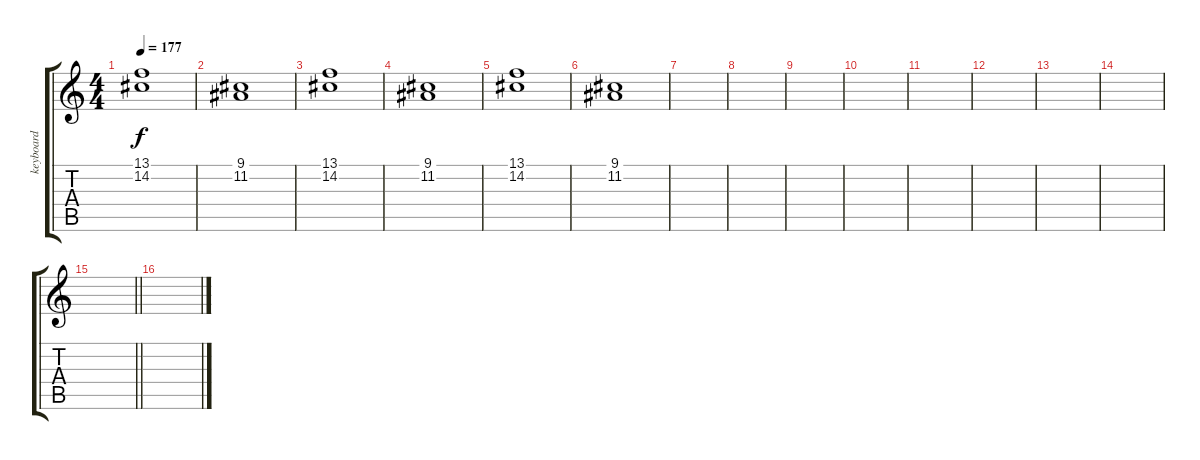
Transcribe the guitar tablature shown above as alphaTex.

\track ("keyboard" "keyboard") {instrument pad2warm}
\staff {score tabs}
\tuning (E4 B3 G3 D3 A2 E2) {hide}
\ts (4 4)
\section ("" "")
\tempo 177
\clef g2
\ks c
(13.1 14.2).1{dy f instrument pad2warm} |
(9.1 11.2).1 |
(13.1 14.2).1 |
(9.1 11.2).1 |
(13.1 14.2).1 |
(9.1 11.2).1 |
|
|
|
|
|
|
|
|
\barLineRight lightlight
|
\section ("" "")
